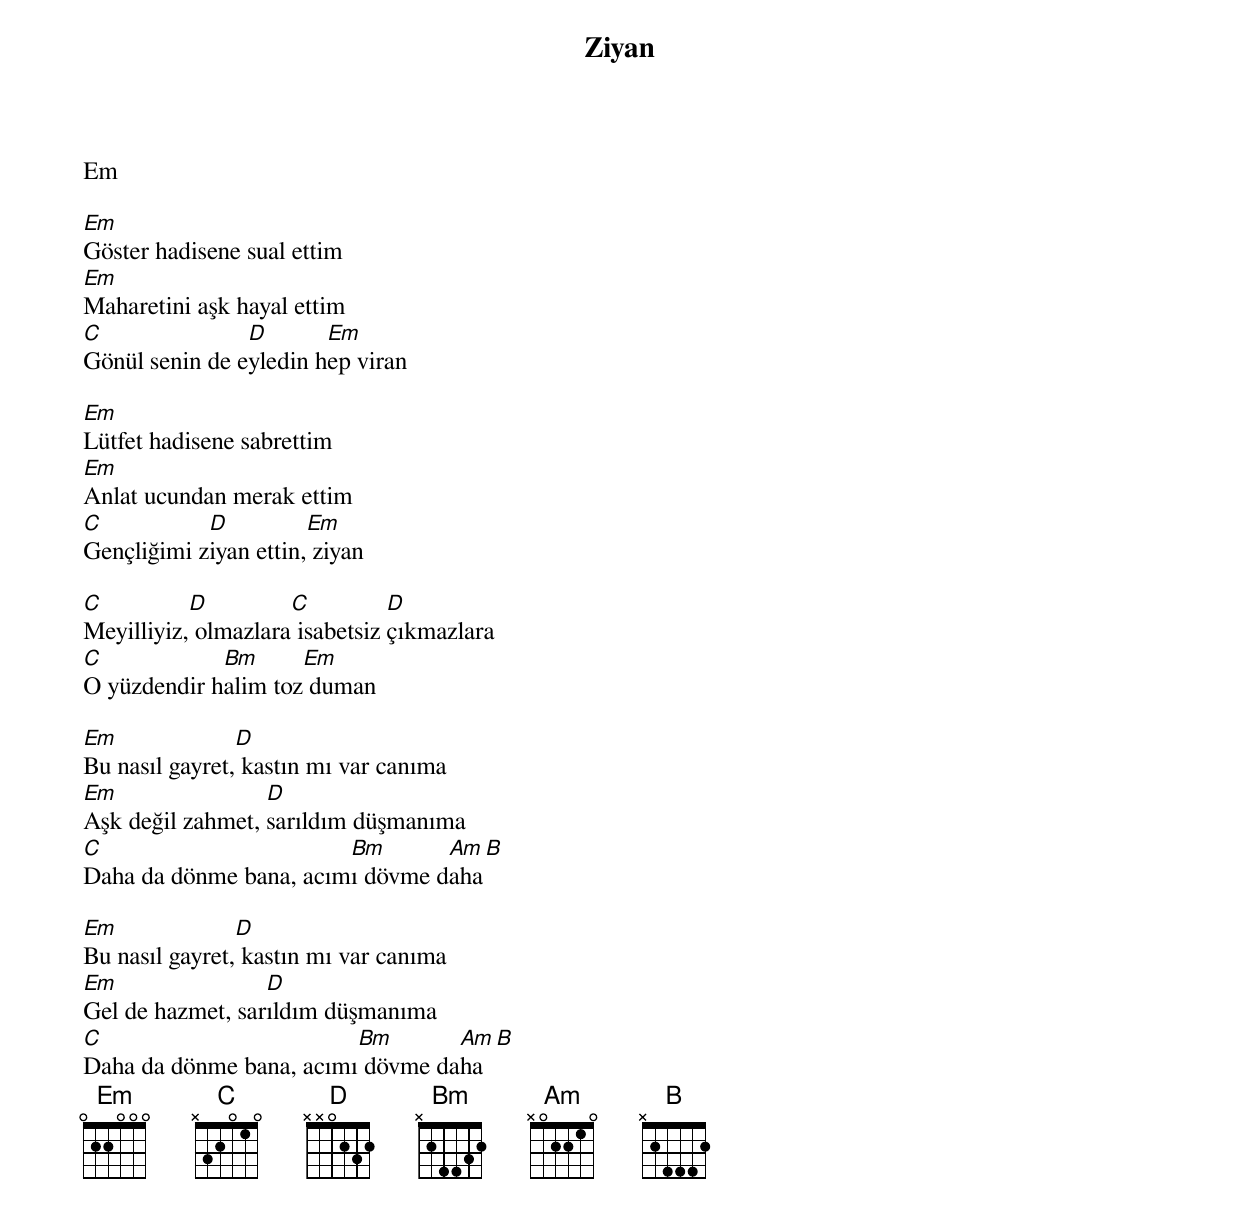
{title: Ziyan}
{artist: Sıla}

Em

Em
Göster hadisene sual ettim
Em
Maharetini aşk hayal ettim
C               D       Em
Gönül senin de eyledin hep viran

Em
Lütfet hadisene sabrettim
Em
Anlat ucundan merak ettim
C           D          Em
Gençliğimi ziyan ettin, ziyan

C          D         C          D
Meyilliyiz, olmazlara isabetsiz çıkmazlara
C            Bm      Em
O yüzdendir halim toz duman

Em              D
Bu nasıl gayret, kastın mı var canıma
Em                D
Aşk değil zahmet, sarıldım düşmanıma
C                       Bm       Am  B
Daha da dönme bana, acımı dövme daha

Em              D
Bu nasıl gayret, kastın mı var canıma
Em                D
Gel de hazmet, sarıldım düşmanıma
​C                       Bm       Am  B
Daha da dönme bana, acımı dövme daha
